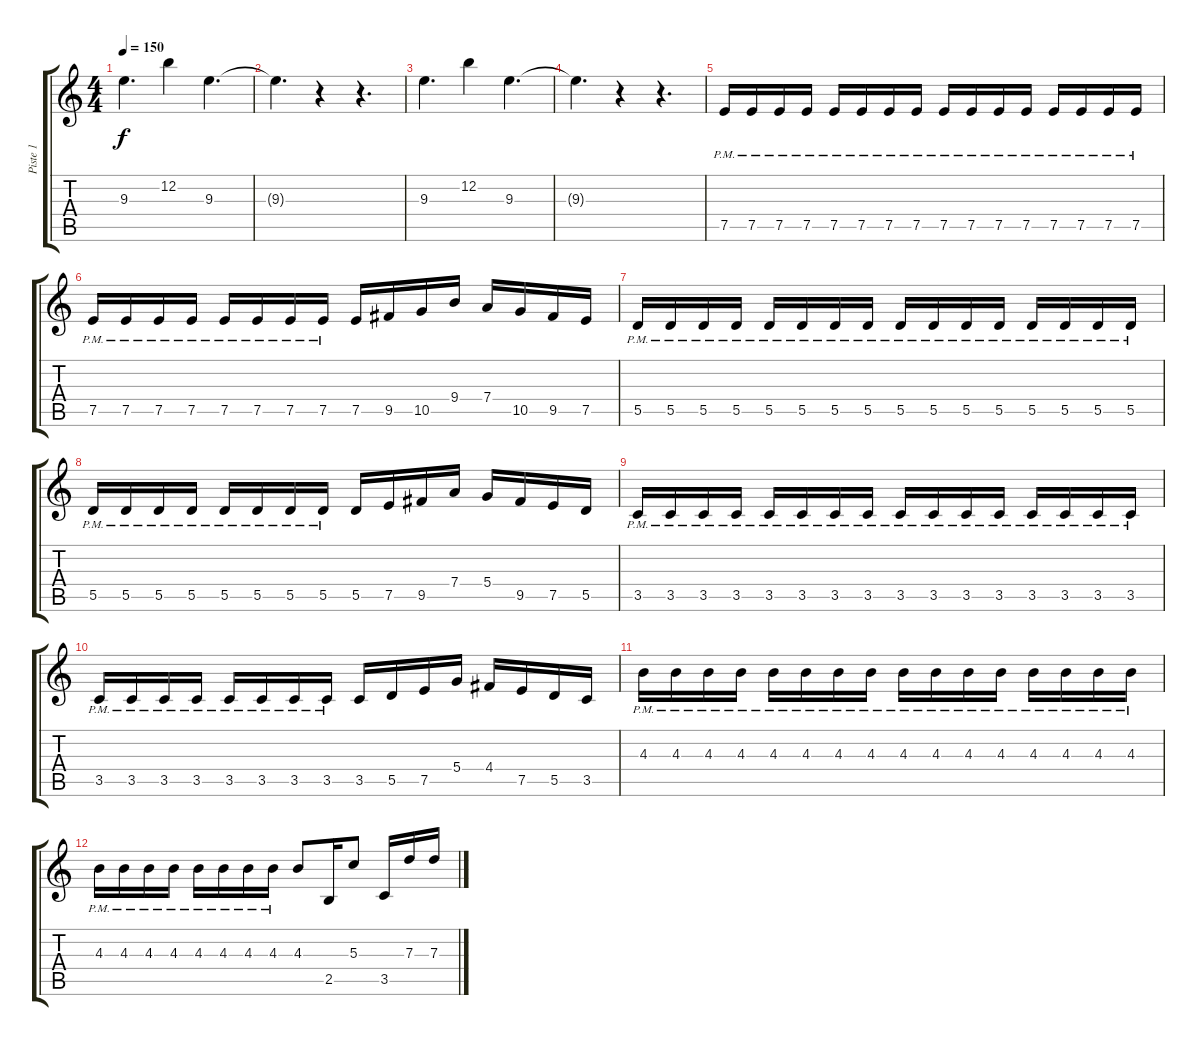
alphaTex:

\track ("Piste 1" "Piste 1") {instrument distortionguitar}
\staff {score tabs}
\tuning (E4 B3 G3 D3 A2 E2) {hide}
\ts (4 4)
\tempo 150
\clef g2
\ks c
9.3.4{d dy f} 12.2.4 9.3.4{d} |
9.3{t}.4{d} r.4 r.4{d} |
9.3.4{d} 12.2.4 9.3.4{d} |
9.3{t}.4{d} r.4 r.4{d} |
7.5{pm}.16 7.5{pm}.16 7.5{pm}.16 7.5{pm}.16 7.5{pm}.16 7.5{pm}.16 7.5{pm}.16 7.5{pm}.16 7.5{pm}.16 7.5{pm}.16 7.5{pm}.16 7.5{pm}.16 7.5{pm}.16 7.5{pm}.16 7.5{pm}.16 7.5{pm}.16 |
7.5{pm}.16 7.5{pm}.16 7.5{pm}.16 7.5{pm}.16 7.5{pm}.16 7.5{pm}.16 7.5{pm}.16 7.5{pm}.16 7.5.16 9.5.16 10.5.16 9.4.16 7.4.16 10.5.16 9.5.16 7.5.16 |
5.5{pm}.16 5.5{pm}.16 5.5{pm}.16 5.5{pm}.16 5.5{pm}.16 5.5{pm}.16 5.5{pm}.16 5.5{pm}.16 5.5{pm}.16 5.5{pm}.16 5.5{pm}.16 5.5{pm}.16 5.5{pm}.16 5.5{pm}.16 5.5{pm}.16 5.5{pm}.16 |
5.5{pm}.16 5.5{pm}.16 5.5{pm}.16 5.5{pm}.16 5.5{pm}.16 5.5{pm}.16 5.5{pm}.16 5.5{pm}.16 5.5.16 7.5.16 9.5.16 7.4.16 5.4.16 9.5.16 7.5.16 5.5.16 |
3.5{pm}.16 3.5{pm}.16 3.5{pm}.16 3.5{pm}.16 3.5{pm}.16 3.5{pm}.16 3.5{pm}.16 3.5{pm}.16 3.5{pm}.16 3.5{pm}.16 3.5{pm}.16 3.5{pm}.16 3.5{pm}.16 3.5{pm}.16 3.5{pm}.16 3.5{pm}.16 |
3.5{pm}.16 3.5{pm}.16 3.5{pm}.16 3.5{pm}.16 3.5{pm}.16 3.5{pm}.16 3.5{pm}.16 3.5{pm}.16 3.5.16 5.5.16 7.5.16 5.4.16 4.4.16 7.5.16 5.5.16 3.5.16 |
4.3{pm}.16 4.3{pm}.16 4.3{pm}.16 4.3{pm}.16 4.3{pm}.16 4.3{pm}.16 4.3{pm}.16 4.3{pm}.16 4.3{pm}.16 4.3{pm}.16 4.3{pm}.16 4.3{pm}.16 4.3{pm}.16 4.3{pm}.16 4.3{pm}.16 4.3{pm}.16 |
4.3{pm}.16 4.3{pm}.16 4.3{pm}.16 4.3{pm}.16 4.3{pm}.16 4.3{pm}.16 4.3{pm}.16 4.3{pm}.16 4.3.8 2.5.16 5.3.8 3.5.16 7.3.16 7.3.16
